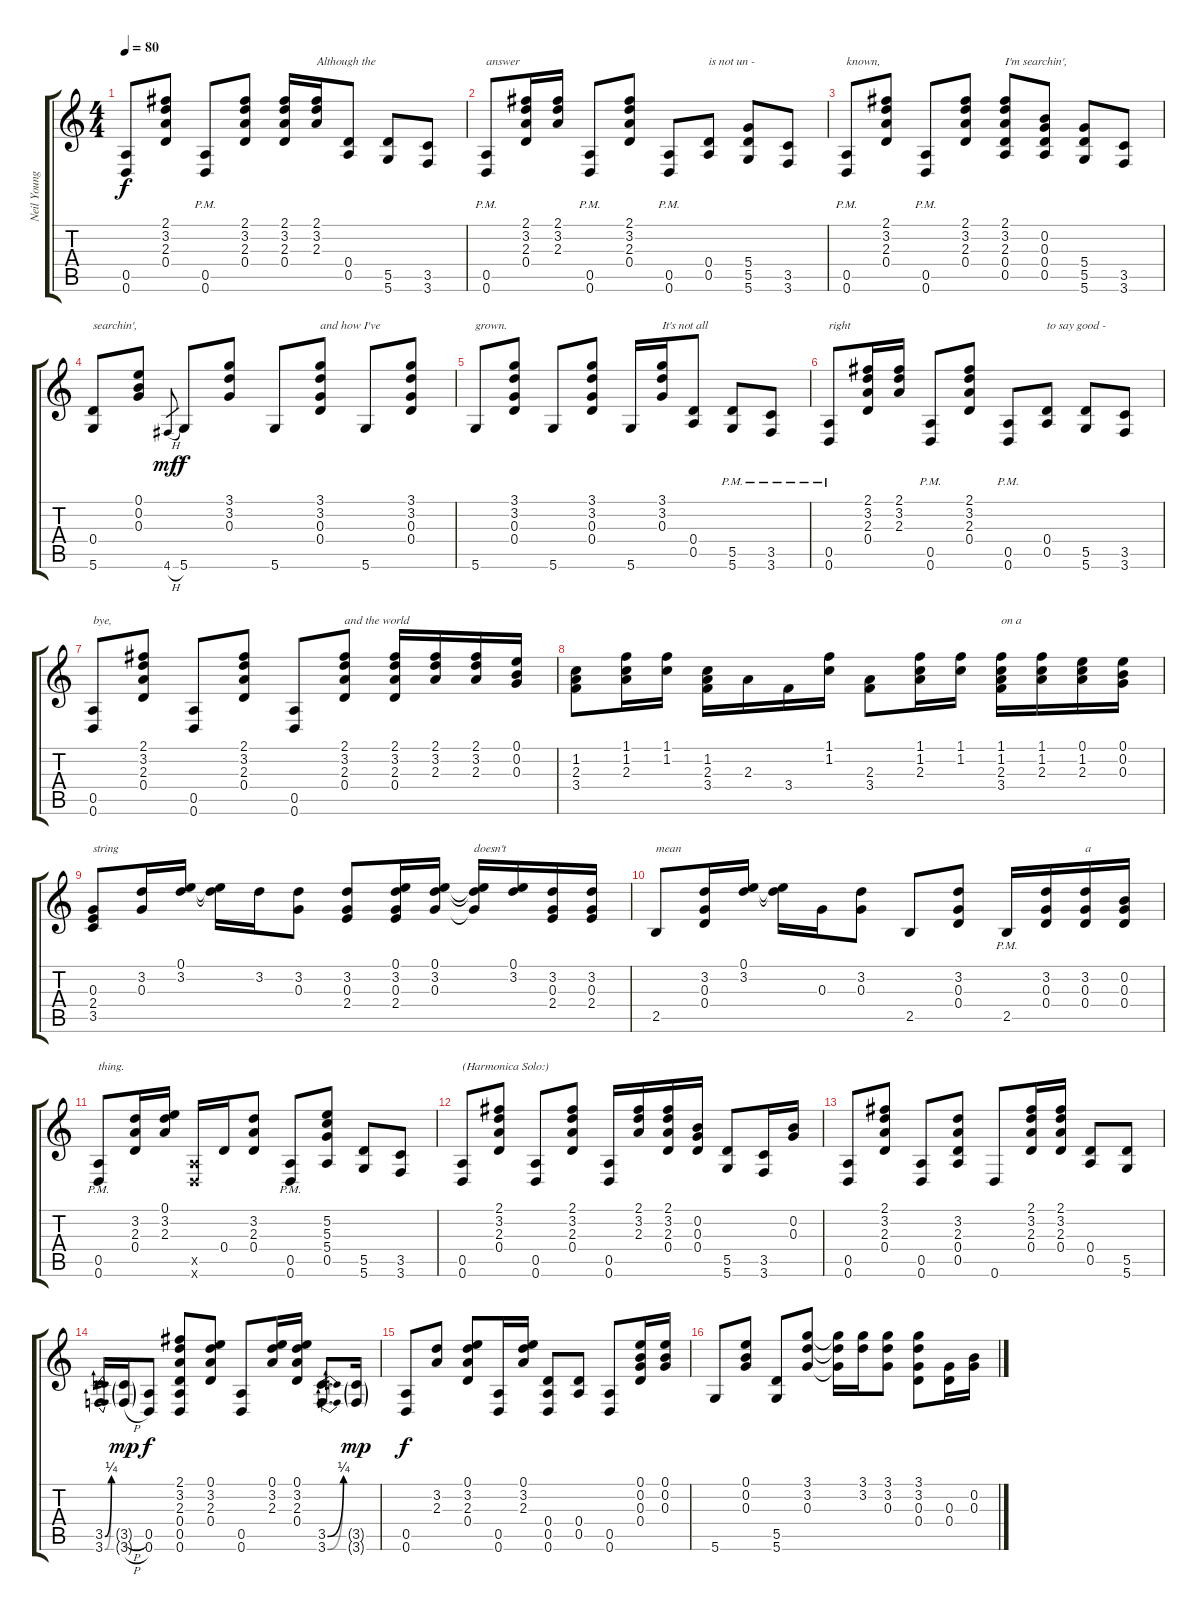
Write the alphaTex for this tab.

\track ("Neil Young (Acoustic)" "Neil Young") {instrument acousticguitarsteel}
\staff {score tabs}
\tuning (E4 B3 G3 D3 A2 D2) {hide}
\ts (4 4)
\tempo 80
\clef g2
\ks c
(0.5 0.6).8{dy f} (2.1 3.2 2.3 0.4).8 (0.5{pm} 0.6{pm}).8 (2.1 3.2 2.3 0.4).8 (2.1 3.2 2.3 0.4).16 (2.1 3.2 2.3).16{txt "Although the"} (0.4 0.5).8 (5.5 5.6).8 (3.5 3.6).8 |
(0.5{pm} 0.6{pm}).8{txt "answer"} (2.1 3.2 2.3 0.4).16 (2.1 3.2 2.3).16 (0.5{pm} 0.6{pm}).8 (2.1 3.2 2.3 0.4).8 (0.5{pm} 0.6{pm}).8 (0.4 0.5).8{txt "is not un -"} (5.4 5.5 5.6).8 (3.5 3.6).8 |
(0.5{pm} 0.6{pm}).8{txt "known,"} (2.1 3.2 2.3 0.4).8 (0.5{pm} 0.6{pm}).8 (2.1 3.2 2.3 0.4).8 (2.1 3.2 2.3 0.4 0.5).8{txt "I'm searchin',"} (0.2 0.3 0.4 0.5).8 (5.4 5.5 5.6).8 (3.5 3.6).8 |
(0.4 5.6).8{txt "searchin',"} (0.1 0.2 0.3).8 4.6{h}.8{gr dy mf} 5.6.8{dy f} (3.1 3.2 0.3).8 5.6.8 (3.1 3.2 0.3 0.4).8{txt "and how I've"} 5.6.8 (3.1 3.2 0.3 0.4).8 |
5.6.8{txt "grown."} (3.1 3.2 0.3 0.4).8 5.6.8 (3.1 3.2 0.3 0.4).8 5.6.16 (3.1 3.2 0.3).16{txt "It's not all"} (0.4 0.5).8 (5.5{pm} 5.6{pm}).8 (3.5{pm} 3.6{pm}).8 |
(0.5{pm} 0.6{pm}).8{txt "right"} (2.1 3.2 2.3 0.4).16 (2.1 3.2 2.3).16 (0.5{pm} 0.6{pm}).8 (2.1 3.2 2.3 0.4).8 (0.5{pm} 0.6{pm}).8 (0.4 0.5).8{txt "to say good - "} (5.5 5.6).8 (3.5 3.6).8 |
(0.5 0.6).8{txt "bye,"} (2.1 3.2 2.3 0.4).8 (0.5 0.6).8 (2.1 3.2 2.3 0.4).8 (0.5 0.6).8 (2.1 3.2 2.3 0.4).8{txt "and the world"} (2.1 3.2 2.3 0.4).16 (2.1 3.2 2.3).16 (2.1 3.2 2.3).16 (0.1 0.2 0.3).16 |
(1.2 2.3 3.4).8 (1.1 1.2 2.3).16 (1.1 1.2).16 (1.2 2.3 3.4).16 2.3.16 3.4.16 (1.1 1.2).16 (2.3 3.4).8 (1.1 1.2 2.3).16 (1.1 1.2).16 (1.1 1.2 2.3 3.4).16{txt "on a "} (1.1 1.2 2.3).16 (0.1 1.2 2.3).16 (0.1 0.2 0.3).16 |
(0.3 2.4 3.5).8{txt "string"} (3.2 0.3).16 (0.1 3.2).16 (0.1{t} 3.2{t}).16 3.2.16 (3.2 0.3).8 (3.2 0.3 2.4).8 (0.1 3.2 0.3 2.4).16 (0.1 3.2 0.3).16 (0.1{t} 3.2{t} 0.3{t}).16{txt "doesn't"} (0.1 3.2).16 (3.2 0.3 2.4).16 (3.2 0.3 2.4).16 |
2.5.8{txt "mean"} (3.2 0.3 0.4).16 (0.1 3.2).16 (0.1{t} 3.2{t}).16 0.3.16 (3.2 0.3).8 2.5.8 (3.2 0.3 0.4).8 2.5{pm}.16 (3.2 0.3 0.4).16 (3.2 0.3 0.4).16{txt "a"} (0.2 0.3 0.4).16 |
(0.5{pm} 0.6{pm}).8{txt "thing."} (3.2 2.3 0.4).16 (0.1 3.2 2.3).16 (0.5{x} 0.6{x}).16 0.4.16 (3.2 2.3 0.4).8 (0.5{pm} 0.6{pm}).8 (5.2 5.3 5.4 0.5).8 (5.5 5.6).8 (3.5 3.6).8 |
(0.5 0.6).8{txt "(Harmonica Solo:)"} (2.1 3.2 2.3 0.4).8 (0.5 0.6).8 (2.1 3.2 2.3 0.4).8 (0.5 0.6).16 (2.1 3.2 2.3).16 (2.1 3.2 2.3 0.4).16 (0.2 0.3 0.4).16 (5.5 5.6).8 (3.5 3.6).16 (0.2 0.3).16 |
(0.5 0.6).8 (2.1 3.2 2.3 0.4).8 (0.5 0.6).8 (3.2 2.3 0.4 0.5).8 0.6.8 (2.1 3.2 2.3 0.4).16 (2.1 3.2 2.3 0.4).16 (0.4 0.5).8 (5.5 5.6).8 |
(3.5{be (bend 0 0 60 1)} 3.6{be (bend 0 0 60 1)}).16 (3.5{h g} 3.6{h g}).16{dy mp} (0.5 0.6).8{dy f} (2.1 3.2 2.3 0.4 0.5 0.6).8 (0.1 3.2 2.3 0.4).8 (0.5 0.6).8 (0.1 3.2 2.3).16 (0.1 3.2 2.3 0.4).16 (3.5{be (bend 0 0 60 1)} 3.6{be (bend 0 0 60 1)}).8{d} (3.5{g} 3.6{g}).16{dy mp} |
(0.5 0.6).8{dy f} (3.2 2.3).8 (0.1 3.2 2.3 0.4).8 (0.5 0.6).16 (0.1 3.2 2.3).16 (0.4 0.5 0.6).8 (0.4 0.5).8 (0.5 0.6).8 (0.1 0.2 0.3 0.4).16 (0.1 0.2 0.3).16 |
5.6.8 (0.1 0.2 0.3).8 (5.5 5.6).8 (3.1 3.2 0.3).8 (3.1{t} 3.2{t} 0.3{t}).16 (3.1 3.2).16 (3.1 3.2 0.3).8 (3.1 3.2 0.3 0.4).8 (0.3 0.4).16 (0.2 0.3).16
